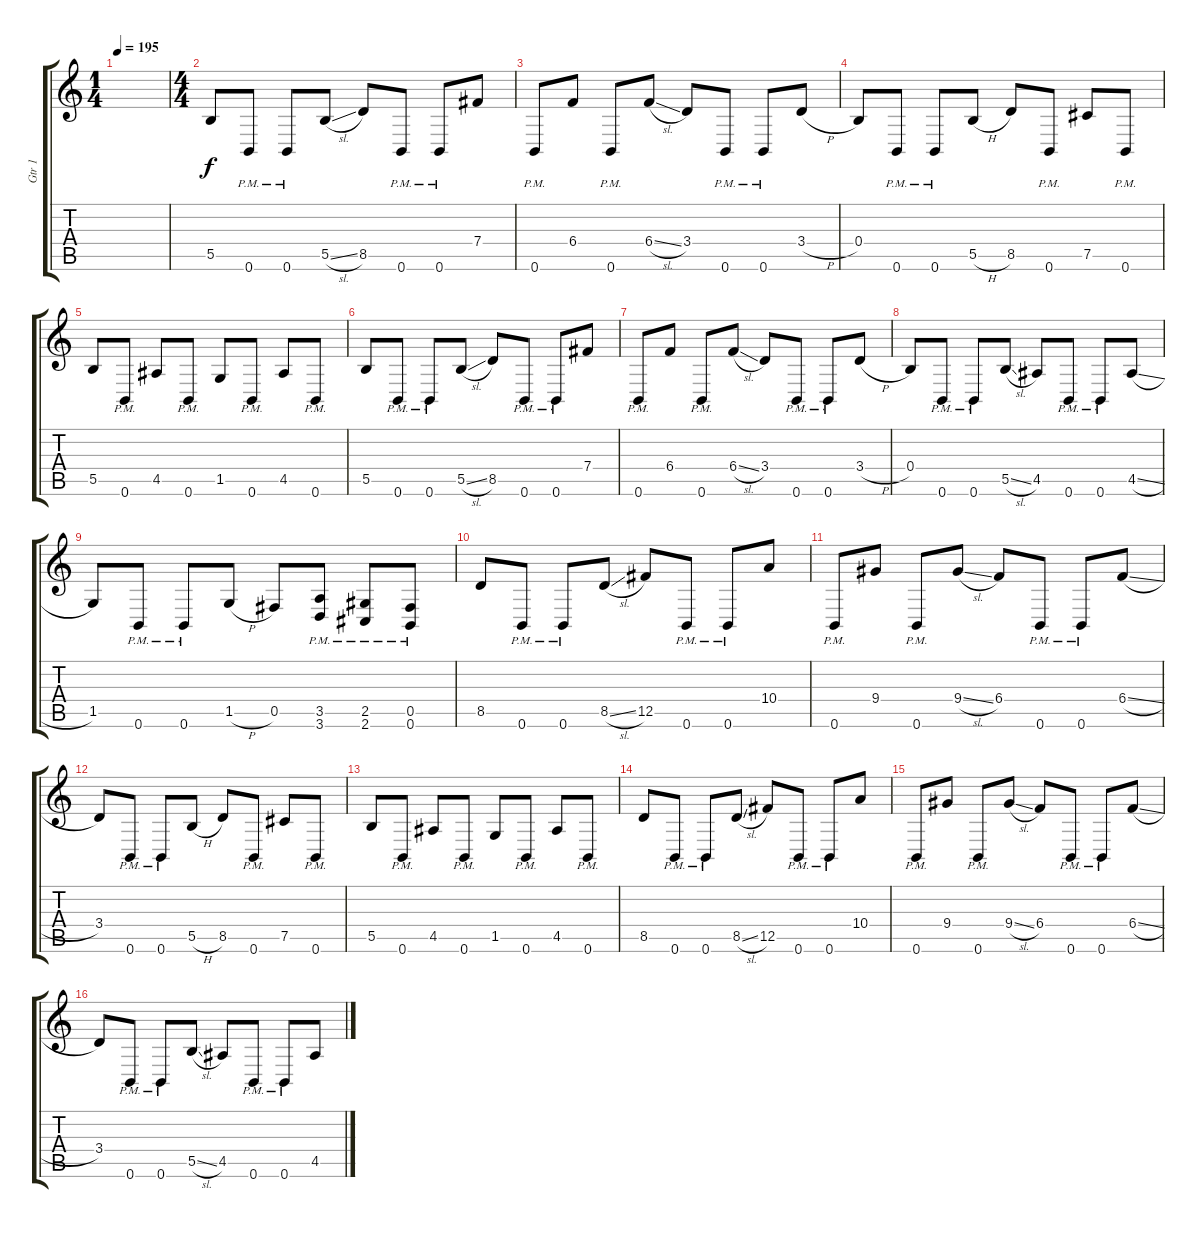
\track ("Gtr 1" "Gtr 1") {instrument distortionguitar}
\staff {score tabs}
\tuning (Db4 Ab3 E3 B2 Gb2 B1) {hide}
\ts (1 4)
\tempo 195
\clef g2
\ks c
|
\ts (4 4)
5.5.8 0.6{pm}.8 0.6{pm}.8 5.5{sl}.8 8.5.8 0.6{pm}.8 0.6{pm}.8 7.4.8 |
0.6{pm}.8 6.4.8 0.6{pm}.8 6.4{sl}.8 3.4.8 0.6{pm}.8 0.6{pm}.8 3.4{h}.8 |
0.4.8 0.6{pm}.8 0.6{pm}.8 5.5{h}.8 8.5.8 0.6{pm}.8 7.5.8 0.6{pm}.8 |
5.5.8 0.6{pm}.8 4.5.8 0.6{pm}.8 1.5.8 0.6{pm}.8 4.5.8 0.6{pm}.8 |
5.5.8 0.6{pm}.8 0.6{pm}.8 5.5{sl}.8 8.5.8 0.6{pm}.8 0.6{pm}.8 7.4.8 |
0.6{pm}.8 6.4.8 0.6{pm}.8 6.4{sl}.8 3.4.8 0.6{pm}.8 0.6{pm}.8 3.4{h}.8 |
0.4.8 0.6{pm}.8 0.6{pm}.8 5.5{sl}.8 4.5.8 0.6{pm}.8 0.6{pm}.8 4.5{sl}.8 |
1.5.8 0.6{pm}.8 0.6{pm}.8 1.5{h}.8 0.5.8 (3.5{pm} 3.6{pm}).8 (2.5{pm} 2.6{pm}).8 (0.5{pm} 0.6{pm}).8 |
8.5.8 0.6{pm}.8 0.6{pm}.8 8.5{sl}.8 12.5.8 0.6{pm}.8 0.6{pm}.8 10.4.8 |
0.6{pm}.8 9.4.8 0.6{pm}.8 9.4{sl}.8 6.4.8 0.6{pm}.8 0.6{pm}.8 6.4{sl}.8 |
3.4.8 0.6{pm}.8 0.6{pm}.8 5.5{h}.8 8.5.8 0.6{pm}.8 7.5.8 0.6{pm}.8 |
5.5.8 0.6{pm}.8 4.5.8 0.6{pm}.8 1.5.8 0.6{pm}.8 4.5.8 0.6{pm}.8 |
8.5.8 0.6{pm}.8 0.6{pm}.8 8.5{sl}.8 12.5.8 0.6{pm}.8 0.6{pm}.8 10.4.8 |
0.6{pm}.8 9.4.8 0.6{pm}.8 9.4{sl}.8 6.4.8 0.6{pm}.8 0.6{pm}.8 6.4{sl}.8 |
3.4.8 0.6{pm}.8 0.6{pm}.8 5.5{sl}.8 4.5.8 0.6{pm}.8 0.6{pm}.8 4.5{sl}.8
